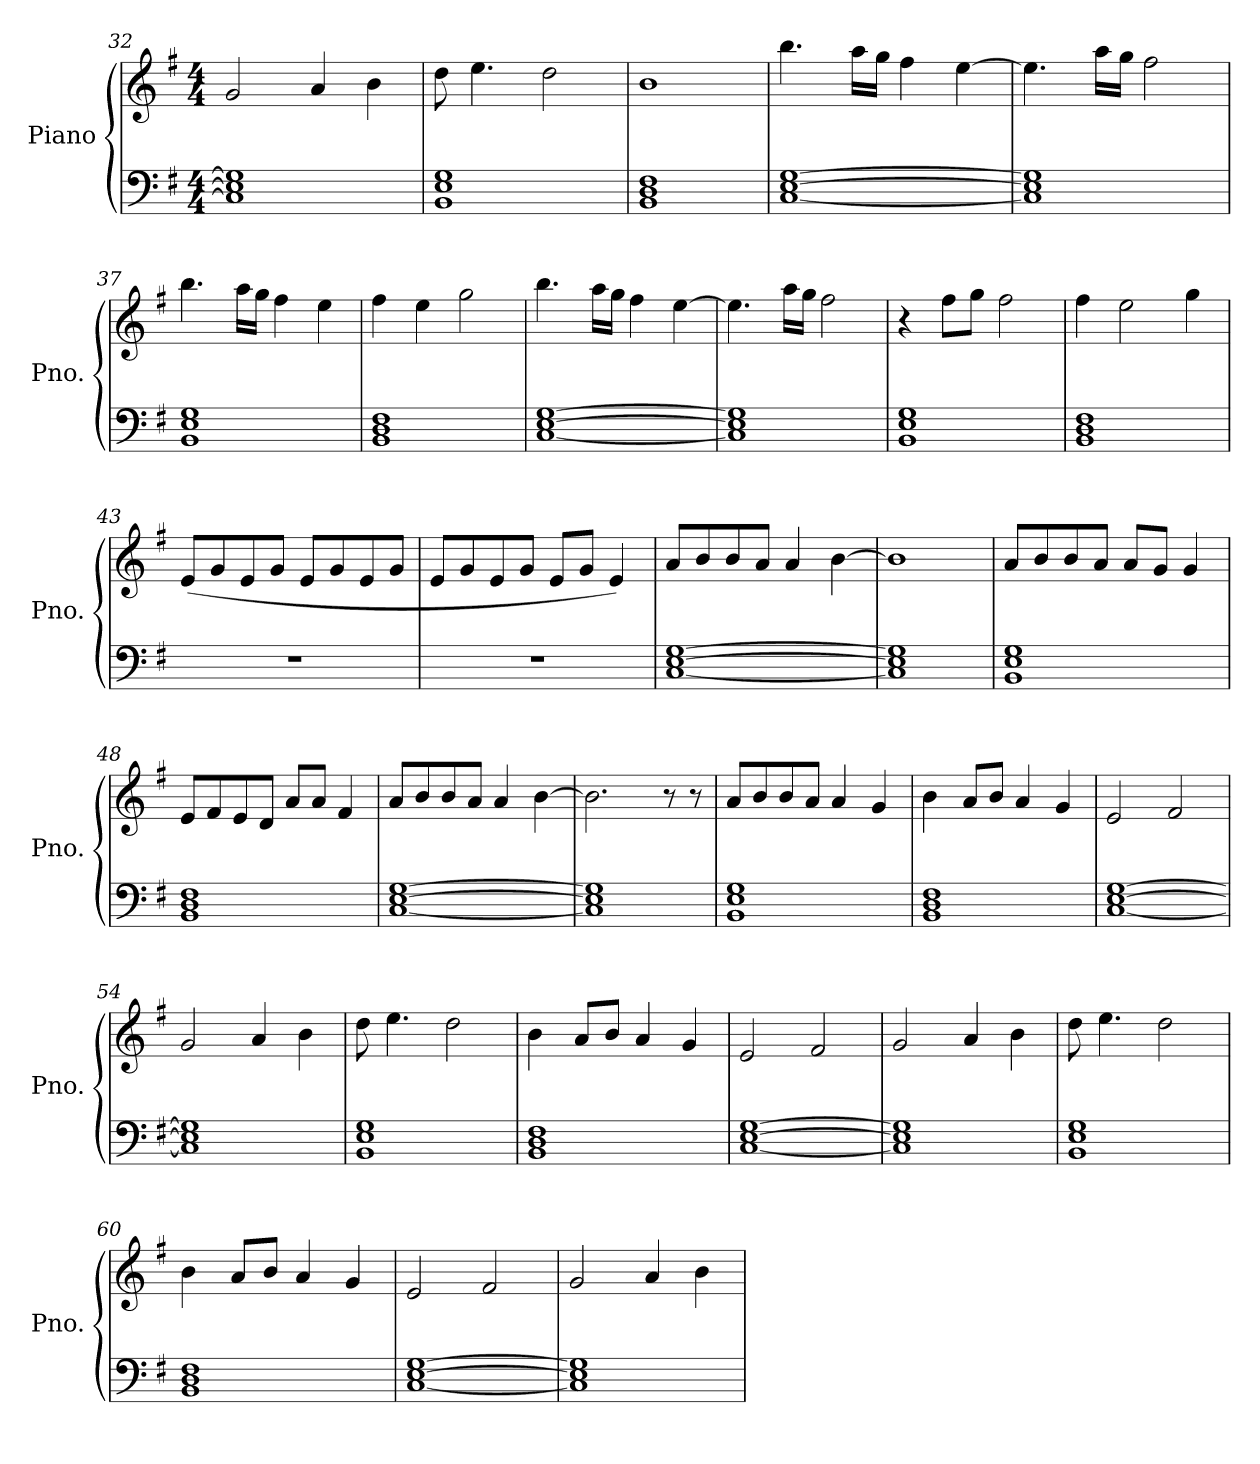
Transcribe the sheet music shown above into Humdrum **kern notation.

**kern	**kern
*part1	*part1
*staff2	*staff1
*I"Piano	*
*I'Pno.	*
!!LO:LB:g=z
*clefF4	*clefG2
*k[f#]	*k[f#]
*M4/4	*M4/4
=32	=32
1C] 1E] 1G]	2g/
.	4a/
.	4b\
=33	=33
1BB 1E 1G	8dd\
.	4.ee\
.	2dd\
=34	=34
1BB 1D 1F#	1b
=35	=35
[1C [1E [1G	4.bb\
.	16aa\LL
.	16gg\JJ
.	4ff#\
.	[4ee\
=36	=36
1C] 1E] 1G]	4.ee\]
.	16aa\LL
.	16gg\JJ
.	2ff#\
=37	=37
1BB 1E 1G	4.bb\
.	16aa\LL
.	16gg\JJ
.	4ff#\
.	4ee\
=38	=38
1BB 1D 1F#	4ff#\
.	4ee\
.	2gg\
=39	=39
[1C [1E [1G	4.bb\
.	16aa\LL
.	16gg\JJ
.	4ff#\
.	[4ee\
!!LO:PB:g=z
=40	=40
1C] 1E] 1G]	4.ee\]
.	16aa\LL
.	16gg\JJ
.	2ff#\
=41	=41
1BB 1E 1G	4r
.	8ff#\L
.	8gg\J
.	2ff#\
=42	=42
1BB 1D 1F#	4ff#\
.	2ee\
.	4gg\
=43	=43
1r	(8e/L
.	8g/
.	8e/
.	8g/J
.	8e/L
.	8g/
.	8e/
.	8g/J
=44	=44
1r	8e/L
.	8g/
.	8e/
.	8g/J
.	8e/L
.	8g/J
.	4e/)
=45	=45
[1C [1E [1G	8a/L
.	8b/
.	8b/
.	8a/J
.	4a/
.	[4b\
=46	=46
1C] 1E] 1G]	1b]
!!LO:LB:g=z
=47	=47
1BB 1E 1G	8a/L
.	8b/
.	8b/
.	8a/J
.	8a/L
.	8g/J
.	4g/
=48	=48
1BB 1D 1F#	8e/L
.	8f#/
.	8e/
.	8d/J
.	8a/L
.	8a/J
.	4f#/
=49	=49
[1C [1E [1G	8a/L
.	8b/
.	8b/
.	8a/J
.	4a/
.	[4b\
=50	=50
1C] 1E] 1G]	2.b\]
.	8r
.	8r
=51	=51
1BB 1E 1G	8a/L
.	8b/
.	8b/
.	8a/J
.	4a/
.	4g/
=52	=52
1BB 1D 1F#	4b\
.	8a/L
.	8b/J
.	4a/
.	4g/
=53	=53
[1C [1E [1G	2e/
.	2f#/
!!LO:LB:g=z
=54	=54
1C] 1E] 1G]	2g/
.	4a/
.	4b\
=55	=55
1BB 1E 1G	8dd\
.	4.ee\
.	2dd\
=56	=56
1BB 1D 1F#	4b\
.	8a/L
.	8b/J
.	4a/
.	4g/
=57	=57
[1C [1E [1G	2e/
.	2f#/
=58	=58
1C] 1E] 1G]	2g/
.	4a/
.	4b\
=59	=59
1BB 1E 1G	8dd\
.	4.ee\
.	2dd\
=60	=60
1BB 1D 1F#	4b\
.	8a/L
.	8b/J
.	4a/
.	4g/
=61	=61
[1C [1E [1G	2e/
.	2f#/
=62	=62
1C] 1E] 1G]	2g/
.	4a/
.	4b\
=	=
*-	*-
